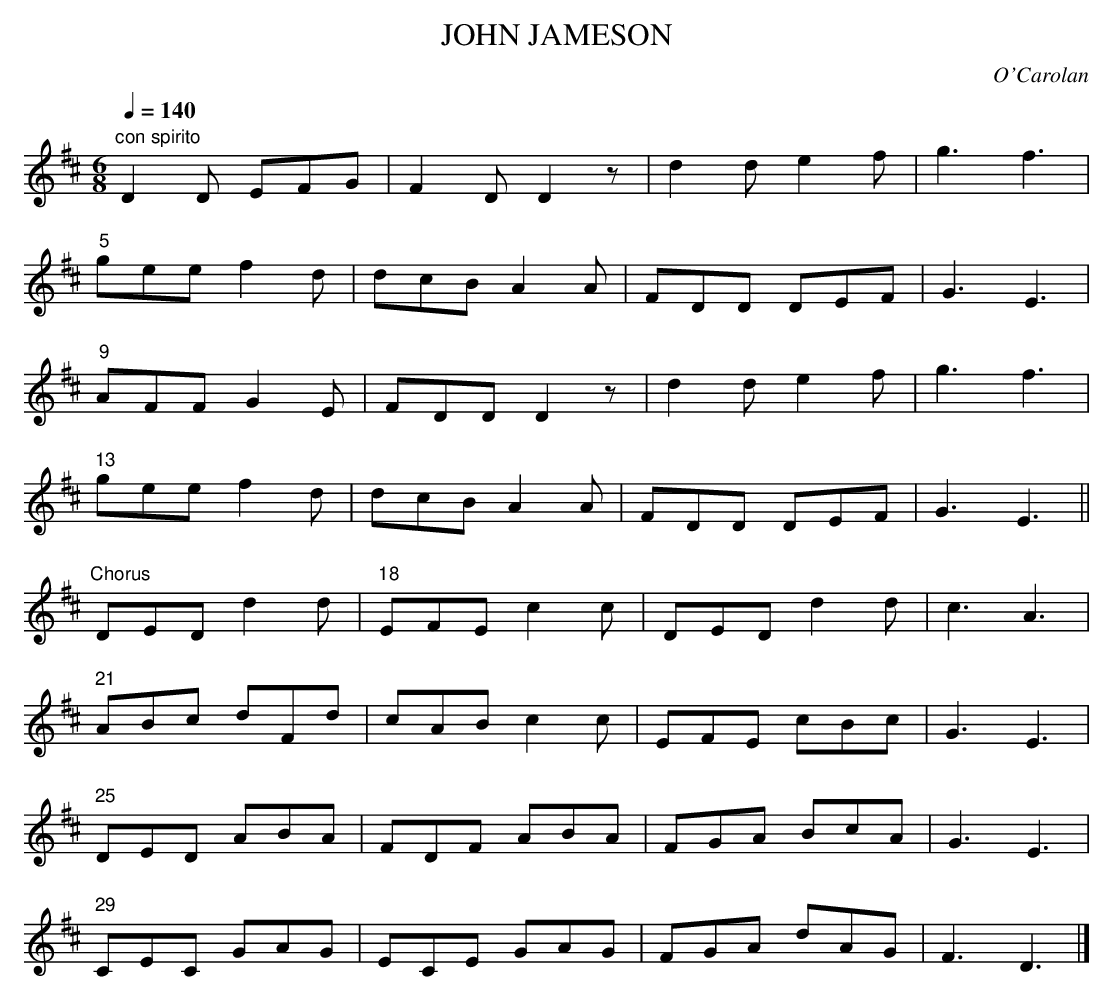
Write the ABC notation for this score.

X:1
T:JOHN JAMESON
C:O'Carolan
coincidence!
Q:1/4=140
M:6/8
L:1/8
K:D
"con spirito"
D2D EFG|F2D D2z|d2d e2f|g3 f3|
"5"gee f2d|dcB A2A|FDD DEF|G3 E3|
"9"AFF G2E|FDD D2z|d2d e2f|g3 f3|
"13"gee f2d|dcB A2A|FDD DEF|G3 E3||
"Chorus"DED d2d|"18"EFE c2c|DED d2d|c3 A3|
"21"ABc dFd|cAB c2c|EFE cBc|G3 E3|
"25"DED ABA|FDF ABA|FGA BcA|G3 E3|
"29"CEC GAG|ECE GAG|FGA dAG|F3D3|]
